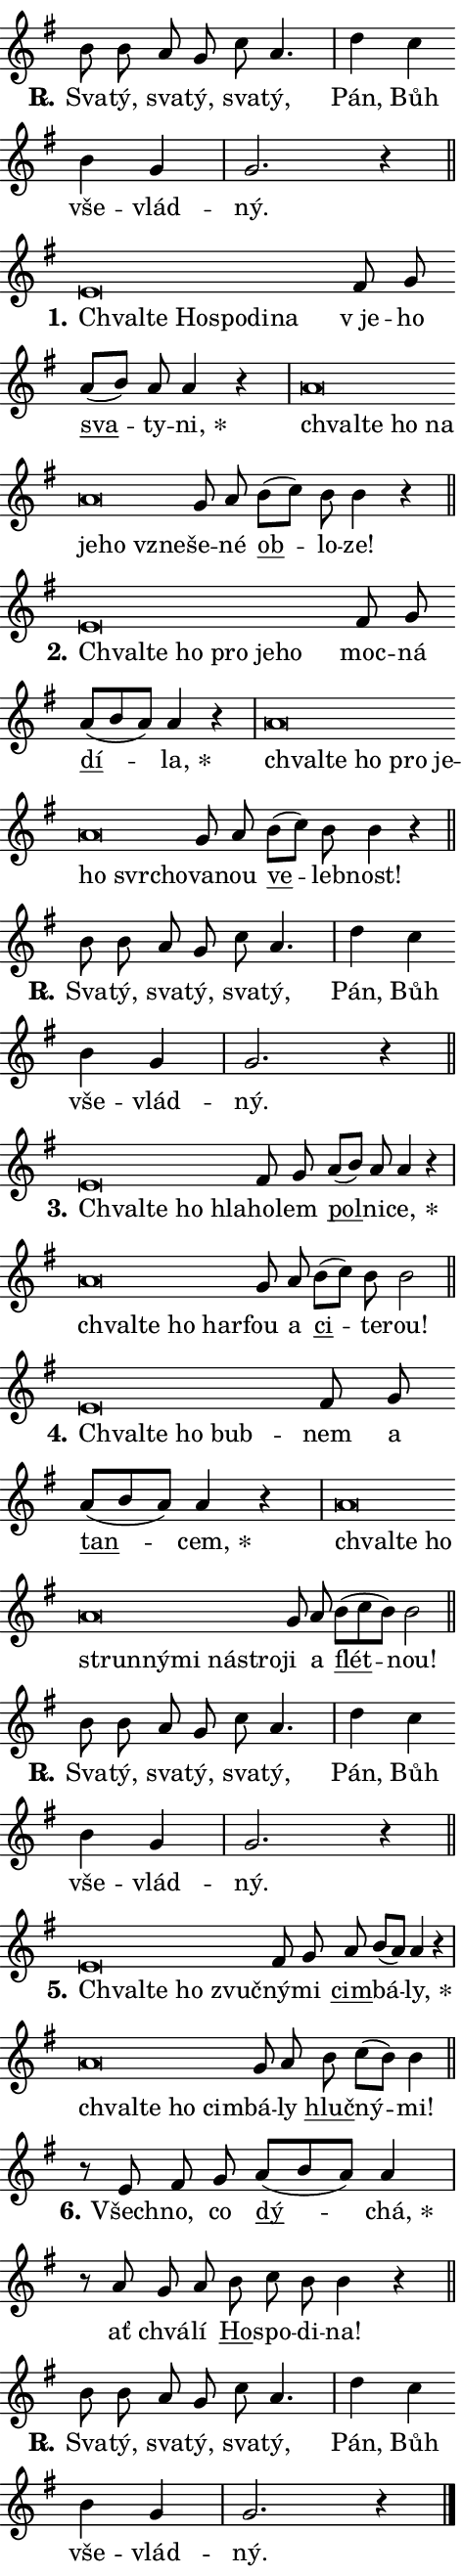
\version "2.24.0"
\header { tagline = "" }
\paper {
  indent = 0\cm
  top-margin = 0\cm
  right-margin = 0.13\cm % to fit lyric hyphens
  bottom-margin = 0\cm
  left-margin = 0\cm
  paper-width = 8\cm
  page-breaking = #ly:one-page-breaking
  system-system-spacing.basic-distance = #11
  score-system-spacing.basic-distance = #11
  ragged-last = ##f
}


%% Author: Thomas Morley
%% https://lists.gnu.org/archive/html/lilypond-user/2020-05/msg00002.html
#(define (line-position grob)
"Returns position of @var[grob} in current system:
   @code{'start}, if at first time-step
   @code{'end}, if at last time-step
   @code{'middle} otherwise
"
  (let* ((col (ly:item-get-column grob))
         (ln (ly:grob-object col 'left-neighbor))
         (rn (ly:grob-object col 'right-neighbor))
         (col-to-check-left (if (ly:grob? ln) ln col))
         (col-to-check-right (if (ly:grob? rn) rn col))
         (break-dir-left
           (and
             (ly:grob-property col-to-check-left 'non-musical #f)
             (ly:item-break-dir col-to-check-left)))
         (break-dir-right
           (and
             (ly:grob-property col-to-check-right 'non-musical #f)
             (ly:item-break-dir col-to-check-right))))
        (cond ((eqv? 1 break-dir-left) 'start)
              ((eqv? -1 break-dir-right) 'end)
              (else 'middle))))

#(define (tranparent-at-line-position vctor)
  (lambda (grob)
  "Relying on @code{line-position} select the relevant enry from @var{vctor}.
Used to determine transparency,"
    (case (line-position grob)
      ((end) (not (vector-ref vctor 0)))
      ((middle) (not (vector-ref vctor 1)))
      ((start) (not (vector-ref vctor 2))))))

noteHeadBreakVisibility =
#(define-music-function (break-visibility)(vector?)
"Makes @code{NoteHead}s transparent relying on @var{break-visibility}"
#{
  \override NoteHead.transparent =
    #(tranparent-at-line-position break-visibility)
#})

#(define delete-ledgers-for-transparent-note-heads
  (lambda (grob)
    "Reads whether a @code{NoteHead} is transparent.
If so this @code{NoteHead} is removed from @code{'note-heads} from
@var{grob}, which is supposed to be @code{LedgerLineSpanner}.
As a result ledgers are not printed for this @code{NoteHead}"
    (let* ((nhds-array (ly:grob-object grob 'note-heads))
           (nhds-list
             (if (ly:grob-array? nhds-array)
                 (ly:grob-array->list nhds-array)
                 '()))
           ;; Relies on the transparent-property being done before
           ;; Staff.LedgerLineSpanner.after-line-breaking is executed.
           ;; This is fragile ...
           (to-keep
             (remove
               (lambda (nhd)
                 (ly:grob-property nhd 'transparent #f))
               nhds-list)))
      ;; TODO find a better method to iterate over grob-arrays, similiar
      ;; to filter/remove etc for lists
      ;; For now rebuilt from scratch
      (set! (ly:grob-object grob 'note-heads)  '())
      (for-each
        (lambda (nhd)
          (ly:pointer-group-interface::add-grob grob 'note-heads nhd))
        to-keep))))

squashNotes = {
  \override NoteHead.X-extent = #'(-0.2 . 0.2)
  \override NoteHead.Y-extent = #'(-0.75 . 0)
  \override NoteHead.stencil =
    #(lambda (grob)
       (let ((pos (ly:grob-property grob 'staff-position)))
         (begin
           (if (< pos -7) (display "ERROR: Lower brevis then expected\n") (display ""))
           (if (<= pos -6) ly:text-interface::print ly:note-head::print))))
}
unSquashNotes = {
  \revert NoteHead.X-extent
  \revert NoteHead.Y-extent
  \revert NoteHead.stencil
}

hideNotes = \noteHeadBreakVisibility #begin-of-line-visible
unHideNotes = \noteHeadBreakVisibility #all-visible

% work-around for resetting accidentals
% https://lilypond.org/doc/v2.23/Documentation/notation/displaying-rhythms#unmetered-music
cadenzaMeasure = {
  \cadenzaOff
  \partial 1024 s1024
  \cadenzaOn
}

#(define-markup-command (accent layout props text) (markup?)
  "Underline accented syllable"
  (interpret-markup layout props
    #{\markup \override #'(offset . 4.3) \underline { #text }#}))

responsum = \markup \concat {
  "R" \hspace #-1.05 \path #0.1 #'((moveto 0 0.07) (lineto 0.9 0.8)) \hspace #0.05 "."
}

spaceSize = #0.6828661417322834 % exact space size for TeX Gyre Schola

\layout {
  \context {
    \Staff
    \remove "Time_signature_engraver"
    \override LedgerLineSpanner.after-line-breaking = #delete-ledgers-for-transparent-note-heads
  }
  \context {
    \Lyrics {
      \override LyricSpace.minimum-distance = \spaceSize
      \override LyricText.font-name = #"TeX Gyre Schola"
      \override LyricText.font-size = 1
      \override StanzaNumber.font-name = #"TeX Gyre Schola Bold"
      \override StanzaNumber.font-size = 1
    }
  }
  \context {
    \Score 
    \override NoteHead.text =
      #(lambda (grob) 
        (let ((pos (ly:grob-property grob 'staff-position)))
          #{\markup {
            \combine
              \halign #-0.55 \raise #(if (= pos -6) 0 0.5) \override #'(thickness . 2) \draw-line #'(3.2 . 0)
              \musicglyph "noteheads.sM1"
          }#}))
  }
}

% magnetic-lyrics.ily
%
%   written by
%     Jean Abou Samra <jean@abou-samra.fr>
%     Werner Lemberg <wl@gnu.org>
%
%   adapted by
%     Jiri Hon <jiri.hon@gmail.com>
%
% Version 2022-Apr-15

% https://www.mail-archive.com/lilypond-user@gnu.org/msg149350.html

#(define (Left_hyphen_pointer_engraver context)
   "Collect syllable-hyphen-syllable occurrences in lyrics and store
them in properties.  This engraver only looks to the left.  For
example, if the lyrics input is @code{foo -- bar}, it does the
following.

@itemize @bullet
@item
Set the @code{text} property of the @code{LyricHyphen} grob between
@q{foo} and @q{bar} to @code{foo}.

@item
Set the @code{left-hyphen} property of the @code{LyricText} grob with
text @q{foo} to the @code{LyricHyphen} grob between @q{foo} and
@q{bar}.
@end itemize

Use this auxiliary engraver in combination with the
@code{lyric-@/text::@/apply-@/magnetic-@/offset!} hook."
   (let ((hyphen #f)
         (text #f))
     (make-engraver
      (acknowledgers
       ((lyric-syllable-interface engraver grob source-engraver)
        (set! text grob)))
      (end-acknowledgers
       ((lyric-hyphen-interface engraver grob source-engraver)
        ;(when (not (grob::has-interface grob 'lyric-space-interface))
          (set! hyphen grob)));)
      ((stop-translation-timestep engraver)
       (when (and text hyphen)
         (ly:grob-set-object! text 'left-hyphen hyphen))
       (set! text #f)
       (set! hyphen #f)))))

#(define (lyric-text::apply-magnetic-offset! grob)
   "If the space between two syllables is less than the value in
property @code{LyricText@/.details@/.squash-threshold}, move the right
syllable to the left so that it gets concatenated with the left
syllable.

Use this function as a hook for
@code{LyricText@/.after-@/line-@/breaking} if the
@code{Left_@/hyphen_@/pointer_@/engraver} is active."
   (let ((hyphen (ly:grob-object grob 'left-hyphen #f)))
     (when hyphen
       (let ((left-text (ly:spanner-bound hyphen LEFT)))
         (when (grob::has-interface left-text 'lyric-syllable-interface)
           (let* ((common (ly:grob-common-refpoint grob left-text X))
                  (this-x-ext (ly:grob-extent grob common X))
                  (left-x-ext
                   (begin
                     ;; Trigger magnetism for left-text.
                     (ly:grob-property left-text 'after-line-breaking)
                     (ly:grob-extent left-text common X)))
                  ;; `delta` is the gap width between two syllables.
                  (delta (- (interval-start this-x-ext)
                            (interval-end left-x-ext)))
                  (details (ly:grob-property grob 'details))
                  (threshold (assoc-get 'squash-threshold details 0.2)))
             (when (< delta threshold)
               (let* (;; We have to manipulate the input text so that
                      ;; ligatures crossing syllable boundaries are not
                      ;; disabled.  For languages based on the Latin
                      ;; script this is essentially a beautification.
                      ;; However, for non-Western scripts it can be a
                      ;; necessity.
                      (lt (ly:grob-property left-text 'text))
                      (rt (ly:grob-property grob 'text))
                      (is-space (grob::has-interface hyphen 'lyric-space-interface))
                      (space (if is-space " " ""))
                      (extra-delta (if is-space spaceSize 0))
                      ;; Append new syllable.
                      (ltrt-space (if (and (string? lt) (string? rt))
                                (string-append lt space rt)
                                (make-concat-markup (list lt space rt))))
                      ;; Right-align `ltrt` to the right side.
                      (ltrt-space-markup (grob-interpret-markup
                               grob
                               (make-translate-markup
                                (cons (interval-length this-x-ext) 0)
                                (make-right-align-markup ltrt-space)))))
                 (begin
                   ;; Don't print `left-text`.
                   (ly:grob-set-property! left-text 'stencil #f)
                   ;; Set text and stencil (which holds all collected
                   ;; syllables so far) and shift it to the left.
                   (ly:grob-set-property! grob 'text ltrt-space)
                   (ly:grob-set-property! grob 'stencil ltrt-space-markup)
                   (ly:grob-translate-axis! grob (- (- delta extra-delta)) X))))))))))


#(define (lyric-hyphen::displace-bounds-first grob)
   ;; Make very sure this callback isn't triggered too early.
   (let ((left (ly:spanner-bound grob LEFT))
         (right (ly:spanner-bound grob RIGHT)))
     (ly:grob-property left 'after-line-breaking)
     (ly:grob-property right 'after-line-breaking)
     (ly:lyric-hyphen::print grob)))

squashThreshold = #0.4

\layout {
  \context {
    \Lyrics
    \consists #Left_hyphen_pointer_engraver
    \override LyricText.after-line-breaking =
      #lyric-text::apply-magnetic-offset!
    \override LyricHyphen.stencil = #lyric-hyphen::displace-bounds-first
    \override LyricText.details.squash-threshold = \squashThreshold
    \override LyricHyphen.minimum-distance = 0
    \override LyricHyphen.minimum-length = \squashThreshold
  }
}

squashText = \override LyricText.details.squash-threshold = 9999
unSquashText = \override LyricText.details.squash-threshold = \squashThreshold

leftText = \override LyricText.self-alignment-X = #LEFT
unLeftText = \revert LyricText.self-alignment-X

starOffset = #(lambda (grob) 
                (let ((x_offset (ly:self-alignment-interface::aligned-on-x-parent grob)))
                  (if (= x_offset 0) 0 (+ x_offset 1.2))))

star = #(define-music-function (syllable)(string?)
"Append star separator at the end of a syllable"
#{
  \once \override LyricText.X-offset = #starOffset
  \lyricmode { \markup {
    #syllable
    \override #'((font-name . "TeX Gyre Schola Bold")) \hspace #0.2 \lower #0.65 \larger "*"
  } }
#})

starAccent = #(define-music-function (syllable)(string?)
"Append star separator at the end of a syllable and make accent"
#{
  \once \override LyricText.X-offset = #starOffset
  \lyricmode { \markup {
    \accent #syllable
    \override #'((font-name . "TeX Gyre Schola Bold")) \hspace #0.2 \lower #0.65 \larger "*"
  } }
#})

breath = #(define-music-function (syllable)(string?)
"Append breathing indicator at the end of a syllable"
#{
  \lyricmode { \markup { #syllable "+" } }
#})

optionalBreath = #(define-music-function (syllable)(string?)
"Append optional breathing indicator at the end of a syllable"
#{
  \lyricmode { \markup { #syllable "(+)" } }
#})


\score {
    <<
        \new Voice = "melody" { \cadenzaOn \key g \major \relative { b'8 b a g c a4. \cadenzaMeasure \bar "|" d4 c \bar "" b g \cadenzaMeasure \bar "|" g2. r4 \cadenzaMeasure \bar "||" \break } }
        \new Lyrics \lyricsto "melody" { \lyricmode { \set stanza = \responsum
Sva -- tý, sva -- tý, sva -- tý, Pán, Bůh vše -- vlád -- ný. } }
    >>
    \layout {}
}

\score {
    <<
        \new Voice = "melody" { \cadenzaOn \key g \major \relative { \squashNotes e'\breve*1/16 \hideNotes \breve*1/16 \bar "" \breve*1/16 \bar "" \breve*1/16 \bar "" \breve*1/16 \breve*1/16 \bar "" \unHideNotes \unSquashNotes fis8 g \bar "" a[( b)] a a4 r \cadenzaMeasure \bar "|" \squashNotes a\breve*1/16 \hideNotes \breve*1/16 \bar "" \breve*1/16 \bar "" \breve*1/16 \bar "" \breve*1/16 \bar "" \breve*1/16 \breve*1/16 \bar "" \unHideNotes \unSquashNotes g8 a \bar "" b[( c)] b b4 r \cadenzaMeasure \bar "||" \break } }
        \new Lyrics \lyricsto "melody" { \lyricmode { \set stanza = "1."
\leftText Chval -- \squashText te Ho -- spo -- di -- na \unLeftText \unSquashText "v je" -- ho \markup \accent sva -- ty -- \star ni, \leftText chval -- \squashText te ho na je -- ho vzne -- \unLeftText \unSquashText še -- né \markup \accent ob -- lo -- ze! } }
    >>
    \layout {}
}

\score {
    <<
        \new Voice = "melody" { \cadenzaOn \key g \major \relative { \squashNotes e'\breve*1/16 \hideNotes \breve*1/16 \bar "" \breve*1/16 \bar "" \breve*1/16 \bar "" \breve*1/16 \breve*1/16 \bar "" \unHideNotes \unSquashNotes fis8 g \bar "" a[( b a)] a4 r \cadenzaMeasure \bar "|" \squashNotes a\breve*1/16 \hideNotes \breve*1/16 \bar "" \breve*1/16 \bar "" \breve*1/16 \bar "" \breve*1/16 \bar "" \breve*1/16 \bar "" \breve*1/16 \breve*1/16 \bar "" \unHideNotes \unSquashNotes g8 a \bar "" b[( c)] b b4 r \cadenzaMeasure \bar "||" \break } }
        \new Lyrics \lyricsto "melody" { \lyricmode { \set stanza = "2."
\leftText Chval -- \squashText te ho pro je -- ho \unLeftText \unSquashText moc -- ná \markup \accent dí -- \star la, \leftText chval -- \squashText te ho pro je -- ho svr -- cho -- \unLeftText \unSquashText va -- nou \markup \accent ve -- leb -- nost! } }
    >>
    \layout {}
}

\score {
    <<
        \new Voice = "melody" { \cadenzaOn \key g \major \relative { b'8 b a g c a4. \cadenzaMeasure \bar "|" d4 c \bar "" b g \cadenzaMeasure \bar "|" g2. r4 \cadenzaMeasure \bar "||" \break } }
        \new Lyrics \lyricsto "melody" { \lyricmode { \set stanza = \responsum
Sva -- tý, sva -- tý, sva -- tý, Pán, Bůh vše -- vlád -- ný. } }
    >>
    \layout {}
}

\score {
    <<
        \new Voice = "melody" { \cadenzaOn \key g \major \relative { \squashNotes e'\breve*1/16 \hideNotes \breve*1/16 \bar "" \breve*1/16 \breve*1/16 \bar "" \unHideNotes \unSquashNotes fis8 g \bar "" a[( b)] a a4 r \cadenzaMeasure \bar "|" \squashNotes a\breve*1/16 \hideNotes \breve*1/16 \bar "" \breve*1/16 \breve*1/16 \bar "" \unHideNotes \unSquashNotes g8 a \bar "" b[( c)] b b2 \cadenzaMeasure \bar "||" \break } }
        \new Lyrics \lyricsto "melody" { \lyricmode { \set stanza = "3."
\leftText Chval -- \squashText te ho hla -- \unLeftText \unSquashText ho -- lem \markup \accent pol -- ni -- \star ce, \leftText chval -- \squashText te ho har -- \unLeftText \unSquashText fou a \markup \accent ci -- te -- rou! } }
    >>
    \layout {}
}

\score {
    <<
        \new Voice = "melody" { \cadenzaOn \key g \major \relative { \squashNotes e'\breve*1/16 \hideNotes \breve*1/16 \bar "" \breve*1/16 \breve*1/16 \bar "" \unHideNotes \unSquashNotes fis8 g \bar "" a[( b a)] a4 r \cadenzaMeasure \bar "|" \squashNotes a\breve*1/16 \hideNotes \breve*1/16 \bar "" \breve*1/16 \bar "" \breve*1/16 \bar "" \breve*1/16 \bar "" \breve*1/16 \bar "" \breve*1/16 \breve*1/16 \bar "" \unHideNotes \unSquashNotes g8 a \bar "" b[( c b)] b2 \cadenzaMeasure \bar "||" \break } }
        \new Lyrics \lyricsto "melody" { \lyricmode { \set stanza = "4."
\leftText Chval -- \squashText te ho bub -- \unLeftText \unSquashText nem a \markup \accent tan -- \star cem, \leftText chval -- \squashText te ho strun -- ný -- mi ná -- stro -- \unLeftText \unSquashText ji a \markup \accent flét -- nou! } }
    >>
    \layout {}
}

\score {
    <<
        \new Voice = "melody" { \cadenzaOn \key g \major \relative { b'8 b a g c a4. \cadenzaMeasure \bar "|" d4 c \bar "" b g \cadenzaMeasure \bar "|" g2. r4 \cadenzaMeasure \bar "||" \break } }
        \new Lyrics \lyricsto "melody" { \lyricmode { \set stanza = \responsum
Sva -- tý, sva -- tý, sva -- tý, Pán, Bůh vše -- vlád -- ný. } }
    >>
    \layout {}
}

\score {
    <<
        \new Voice = "melody" { \cadenzaOn \key g \major \relative { \squashNotes e'\breve*1/16 \hideNotes \breve*1/16 \bar "" \breve*1/16 \breve*1/16 \bar "" \unHideNotes \unSquashNotes fis8 g \bar "" a b[( a)] a4 r \cadenzaMeasure \bar "|" \squashNotes a\breve*1/16 \hideNotes \breve*1/16 \bar "" \breve*1/16 \breve*1/16 \bar "" \unHideNotes \unSquashNotes g8 a \bar "" b c[( b)] b4 \cadenzaMeasure \bar "||" \break } }
        \new Lyrics \lyricsto "melody" { \lyricmode { \set stanza = "5."
\leftText Chval -- \squashText te ho zvuč -- \unLeftText \unSquashText ný -- mi \markup \accent cim -- bá -- \star ly, \leftText chval -- \squashText te ho cim -- \unLeftText \unSquashText bá -- ly \markup \accent hluč -- ný -- mi! } }
    >>
    \layout {}
}

\score {
    <<
        \new Voice = "melody" { \cadenzaOn \key g \major \relative { r8 e' fis8 g \bar "" a[( b a)] a4 \cadenzaMeasure \bar "|" r8 a8 g8 a \bar "" b c b b4 r \cadenzaMeasure \bar "||" \break } }
        \new Lyrics \lyricsto "melody" { \lyricmode { \set stanza = "6."
Všech -- no, co \markup \accent dý -- \star chá, ať chvá -- lí \markup \accent Ho -- spo -- di -- na! } }
    >>
    \layout {}
}

\score {
    <<
        \new Voice = "melody" { \cadenzaOn \key g \major \relative { b'8 b a g c a4. \cadenzaMeasure \bar "|" d4 c \bar "" b g \cadenzaMeasure \bar "|" g2. r4 \cadenzaMeasure \bar "||" \break } \bar "|." }
        \new Lyrics \lyricsto "melody" { \lyricmode { \set stanza = \responsum
Sva -- tý, sva -- tý, sva -- tý, Pán, Bůh vše -- vlád -- ný. } }
    >>
    \layout {}
}
